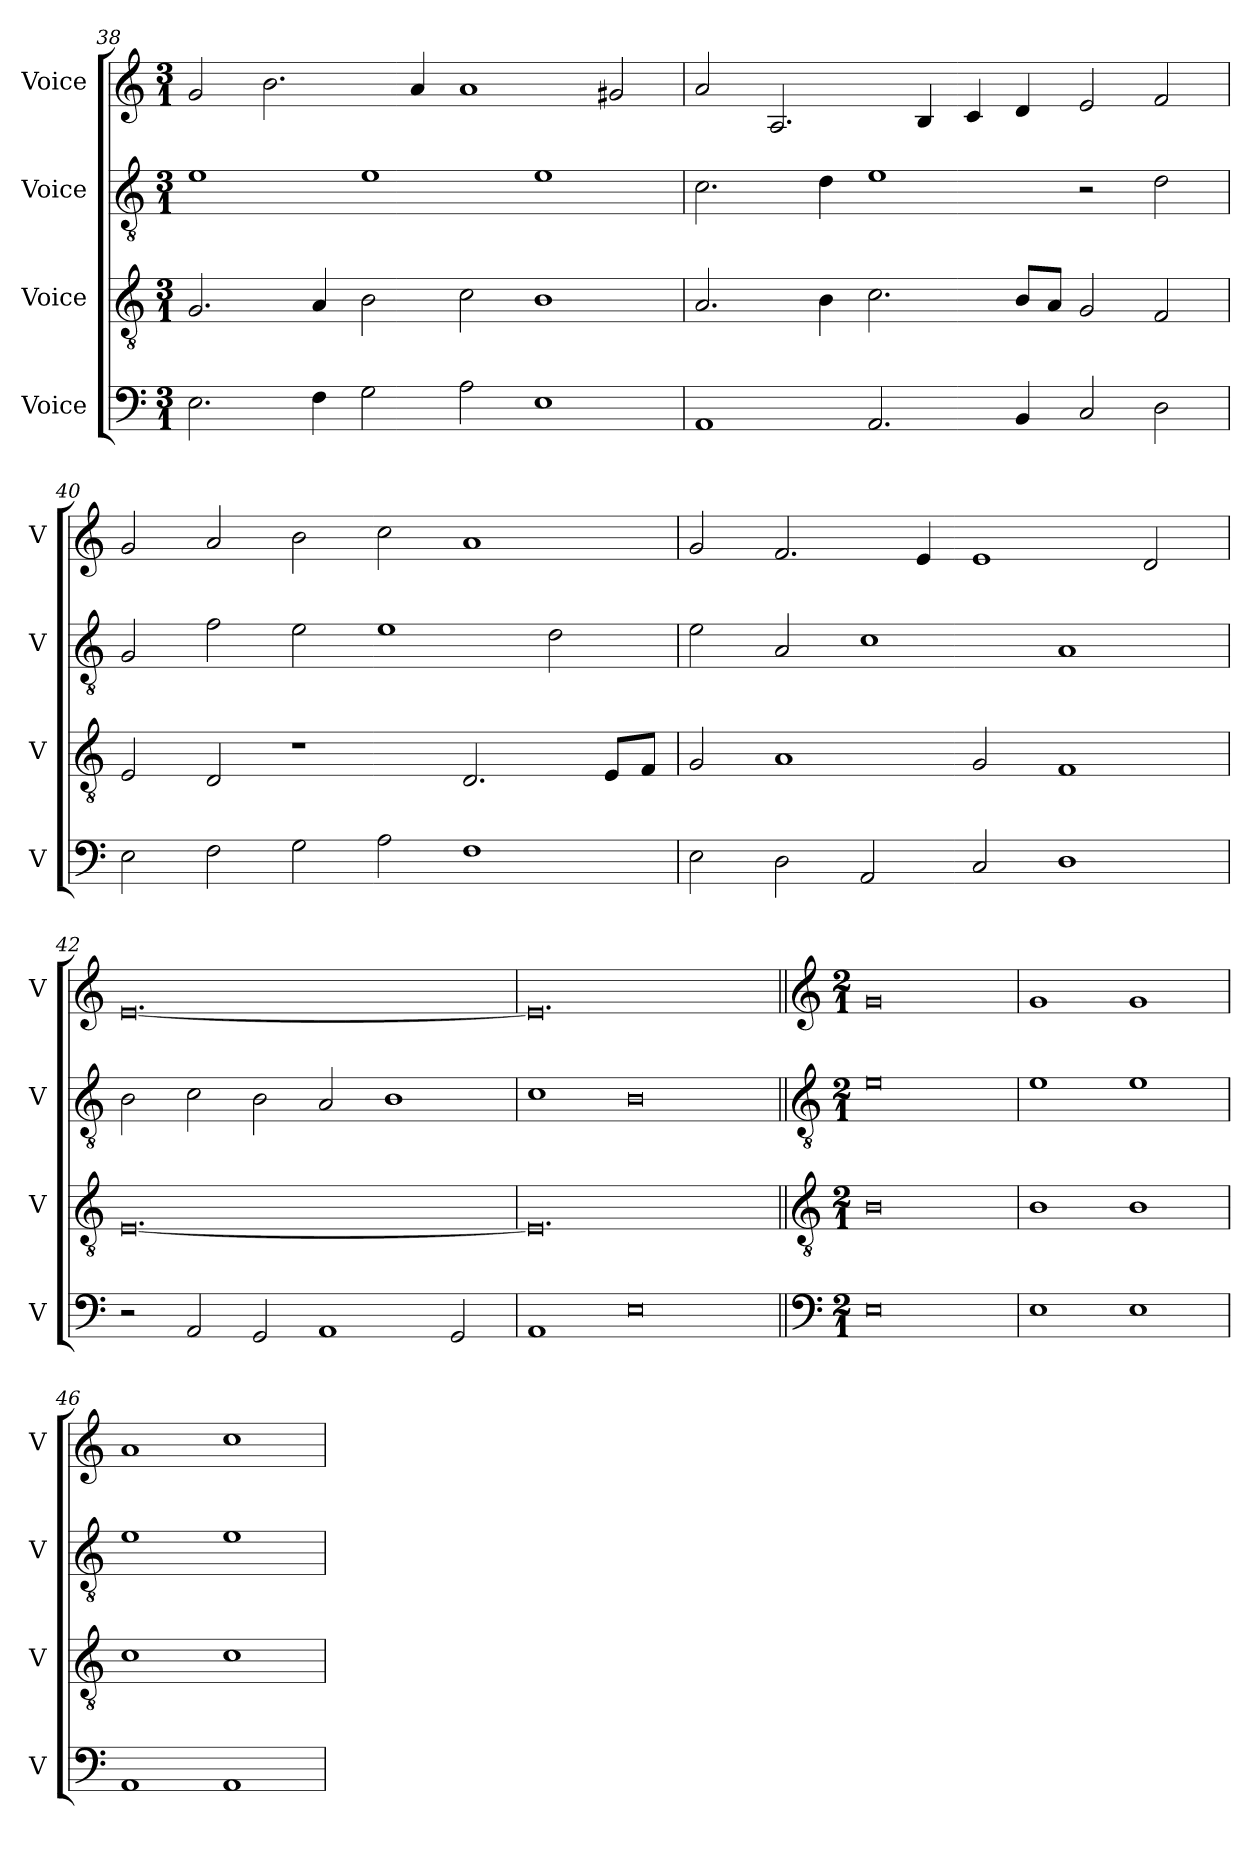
**kern	**kern	**kern	**kern
*part4	*part3	*part2	*part1
*staff4	*staff3	*staff2	*staff1
*I"Voice	*I"Voice	*I"Voice	*I"Voice
*I'V	*I'V	*I'V	*I'V
!!LO:LB:g=z
*clefF4	*clefGv2	*clefGv2	*clefG2
*k[]	*k[]	*k[]	*k[]
*M3/1	*M3/1	*M3/1	*M3/1
=38	=38	=38	=38
2.E\	2.G/	1e	2g/
.	.	.	2.b\
4F\	4A/	.	.
2G\	2B\	1e	.
.	.	.	4a/
2A\	2c\	.	1a
1E	1B	1e	.
.	.	.	2g#X/
=39	=39	=39	=39
1AA	2.A/	2.c\	2a/
.	.	.	2.A/
.	4B\	4d\	.
2.AA/	2.c\	1e	.
.	.	.	4B/
.	.	.	4c/
4BB/	8B/L	.	4d/
.	8A/J	.	.
2C/	2G/	2r	2e/
2D\	2F/	2d\	2f/
!!LO:LB:g=z
=40	=40	=40	=40
2E\	2E/	2G/	2g/
2F\	2D/	2f\	2a/
2G\	1r	2e\	2b\
2A\	.	1e	2cc\
1F	2.D/	.	1a
.	.	2d\	.
.	8E/L	.	.
.	8F/J	.	.
=41	=41	=41	=41
2E\	2G/	2e\	2g/
2D\	1A	2A/	2.f/
2AA/	.	1c	.
.	.	.	4e/
2C/	2G/	.	1e
1D	1F	1A	.
.	.	.	2d/
!!LO:PB:g=z
=42	=42	=42	=42
2r	[0.E	2B\	[0.e
2AA/	.	2c\	.
2GG/	.	2B\	.
1AA	.	2A/	.
.	.	1B	.
2GG/	.	.	.
=43	=43	=43	=43
1AA	0.E]	1c	0.e]
0E	.	0B	.
=44||	=44||	=44||	=44||
*clefF4	*clefGv2	*clefGv2	*clefG2
*M2/1	*M2/1	*M2/1	*M2/1
0E	0B	0e	0g
=45	=45	=45	=45
1E	1B	1e	1g
1E	1B	1e	1g
!!LO:LB:g=z
=46	=46	=46	=46
1AA	1c	1e	1a
1AA	1c	1e	1cc
=	=	=	=
*-	*-	*-	*-
